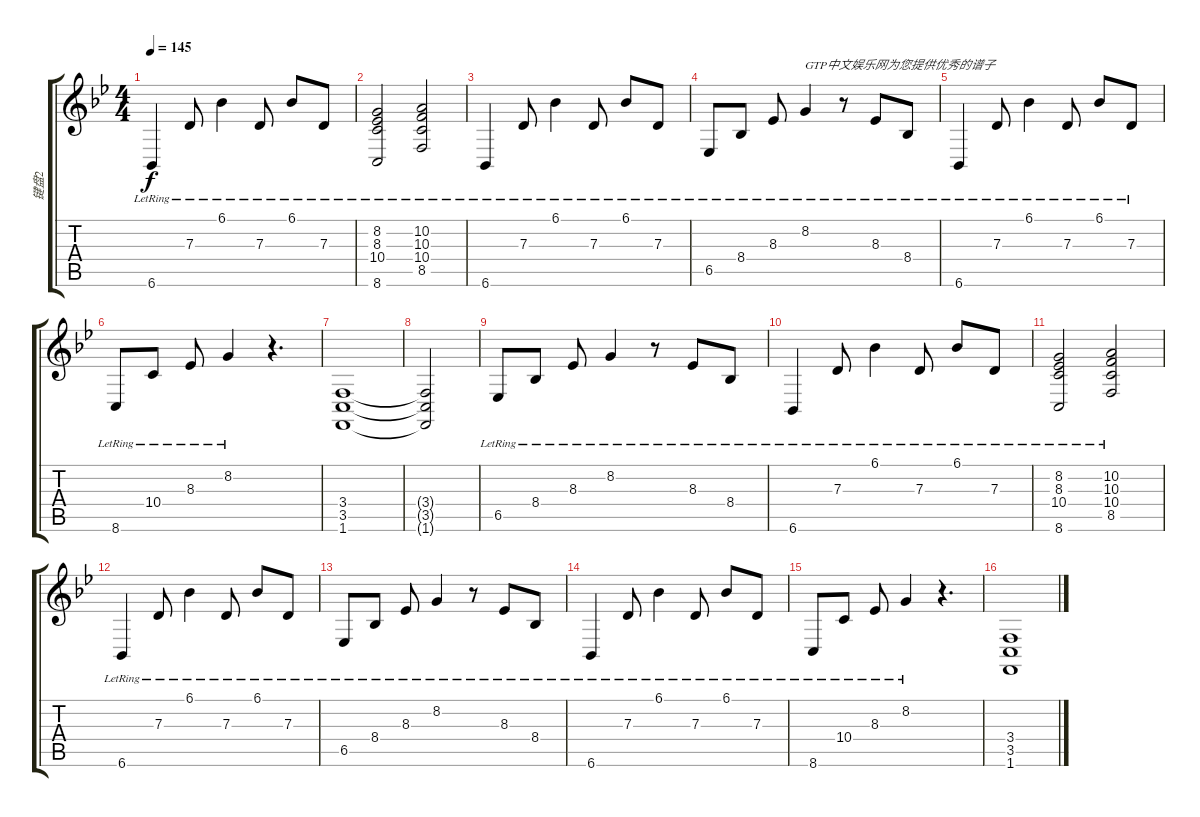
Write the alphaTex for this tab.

\track ("键盘2" "键盘2") {instrument vibraphone}
\staff {score tabs}
\tuning (E4 B3 G3 D3 A2 E2) {hide}
\ts (4 4)
\tempo 145
\clef g2
\ks bb
6.6{lr}.4{dy f} 7.3{lr}.8 6.1{lr}.4 7.3{lr}.8 6.1{lr}.8 7.3{lr}.8 |
(8.2{lr} 8.3{lr} 10.4{lr} 8.6{lr}).2 (10.2{lr} 10.3{lr} 10.4{lr} 8.5{lr}).2 |
6.6{lr}.4 7.3{lr}.8 6.1{lr}.4 7.3{lr}.8 6.1{lr}.8 7.3{lr}.8 |
6.5{lr}.8 8.4{lr}.8 8.3{lr}.8 8.2{lr}.4{txt "GTP中文娱乐网为您提供优秀的谱子"} r.8 8.3{lr}.8 8.4{lr}.8 |
6.6{lr}.4 7.3{lr}.8 6.1{lr}.4 7.3{lr}.8 6.1{lr}.8 7.3{lr}.8 |
8.6{lr}.8 10.4{lr}.8 8.3{lr}.8 8.2{lr}.4 r.4{d} |
(3.4 3.5 1.6).1 |
(3.4{t} 3.5{t} 1.6{t}).2 |
6.5{lr}.8 8.4{lr}.8 8.3{lr}.8 8.2{lr}.4 r.8 8.3{lr}.8 8.4{lr}.8 |
6.6{lr}.4 7.3{lr}.8 6.1{lr}.4 7.3{lr}.8 6.1{lr}.8 7.3{lr}.8 |
(8.2{lr} 8.3{lr} 10.4{lr} 8.6{lr}).2 (10.2{lr} 10.3{lr} 10.4{lr} 8.5{lr}).2 |
6.6{lr}.4 7.3{lr}.8 6.1{lr}.4 7.3{lr}.8 6.1{lr}.8 7.3{lr}.8 |
6.5{lr}.8 8.4{lr}.8 8.3{lr}.8 8.2{lr}.4 r.8 8.3{lr}.8 8.4{lr}.8 |
6.6{lr}.4 7.3{lr}.8 6.1{lr}.4 7.3{lr}.8 6.1{lr}.8 7.3{lr}.8 |
8.6{lr}.8 10.4{lr}.8 8.3{lr}.8 8.2{lr}.4 r.4{d} |
(3.4 3.5 1.6).1
